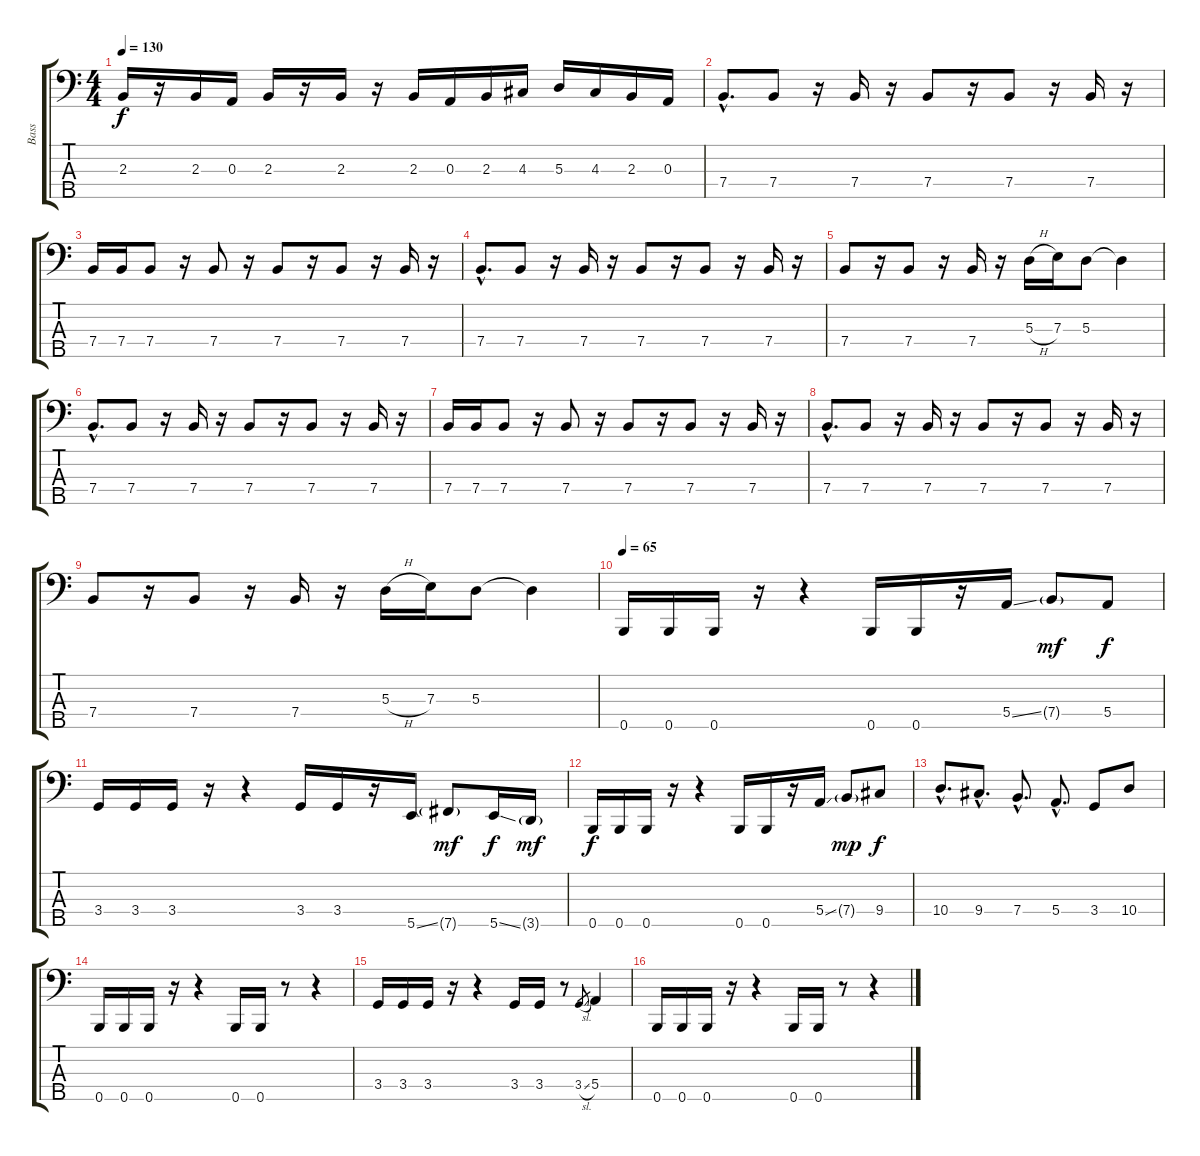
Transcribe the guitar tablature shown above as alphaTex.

\track ("Bass" "Bass") {instrument electricbasspick}
\staff {score tabs}
\tuning (G2 D2 A1 E1 B0) {hide}
\ts (4 4)
\tempo 130
\clef f4
\ks c
2.3.16{dy f} r.16 2.3.16 0.3.16 2.3.16 r.16 2.3.16 r.16 2.3.16 0.3.16 2.3.16 4.3.16 5.3.16 4.3.16 2.3.16 0.3.16 |
7.4{hac}.8{d} 7.4.8 r.16 7.4.16 r.16 7.4.8 r.16 7.4.8 r.16 7.4.16 r.16 |
7.4.16 7.4.16 7.4.8 r.16 7.4.8 r.16 7.4.8 r.16 7.4.8 r.16 7.4.16 r.16 |
7.4{hac}.8{d} 7.4.8 r.16 7.4.16 r.16 7.4.8 r.16 7.4.8 r.16 7.4.16 r.16 |
7.4.8 r.16 7.4.8 r.16 7.4.16 r.16 5.3{h}.16 7.3.16 5.3.8 5.3{t}.4 |
7.4{hac}.8{d} 7.4.8 r.16 7.4.16 r.16 7.4.8 r.16 7.4.8 r.16 7.4.16 r.16 |
7.4.16 7.4.16 7.4.8 r.16 7.4.8 r.16 7.4.8 r.16 7.4.8 r.16 7.4.16 r.16 |
7.4{hac}.8{d} 7.4.8 r.16 7.4.16 r.16 7.4.8 r.16 7.4.8 r.16 7.4.16 r.16 |
7.4.8 r.16 7.4.8 r.16 7.4.16 r.16 5.3{h}.16 7.3.16 5.3.8 5.3{t}.4 |
\tempo 65
0.5.16 0.5.16 0.5.16 r.16 r.4 0.5.16 0.5.16 r.16 5.4{ss}.16 7.4{g}.8{dy mf} 5.4.8{dy f} |
3.4.16 3.4.16 3.4.16 r.16 r.4 3.4.16 3.4.16 r.16 5.5{ss}.16 7.5{g}.8{dy mf} 5.5{ss}.16{dy f} 3.5{g}.16{dy mf} |
0.5.16{dy f} 0.5.16 0.5.16 r.16 r.4 0.5.16 0.5.16 r.16 5.4{ss}.16 7.4{g}.8{dy mp} 9.4.8{dy f} |
10.4{hac}.8{d} 9.4{hac}.8{d} 7.4{hac}.8{d} 5.4{hac}.8{d} 3.4.8 10.4.8 |
0.5.16 0.5.16 0.5.16 r.16 r.4 0.5.16 0.5.16 r.8 r.4 |
3.4.16 3.4.16 3.4.16 r.16 r.4 3.4.16 3.4.16 r.8 3.4{sl}.8{gr} 5.4.4 |
0.5.16 0.5.16 0.5.16 r.16 r.4 0.5.16 0.5.16 r.8 r.4
